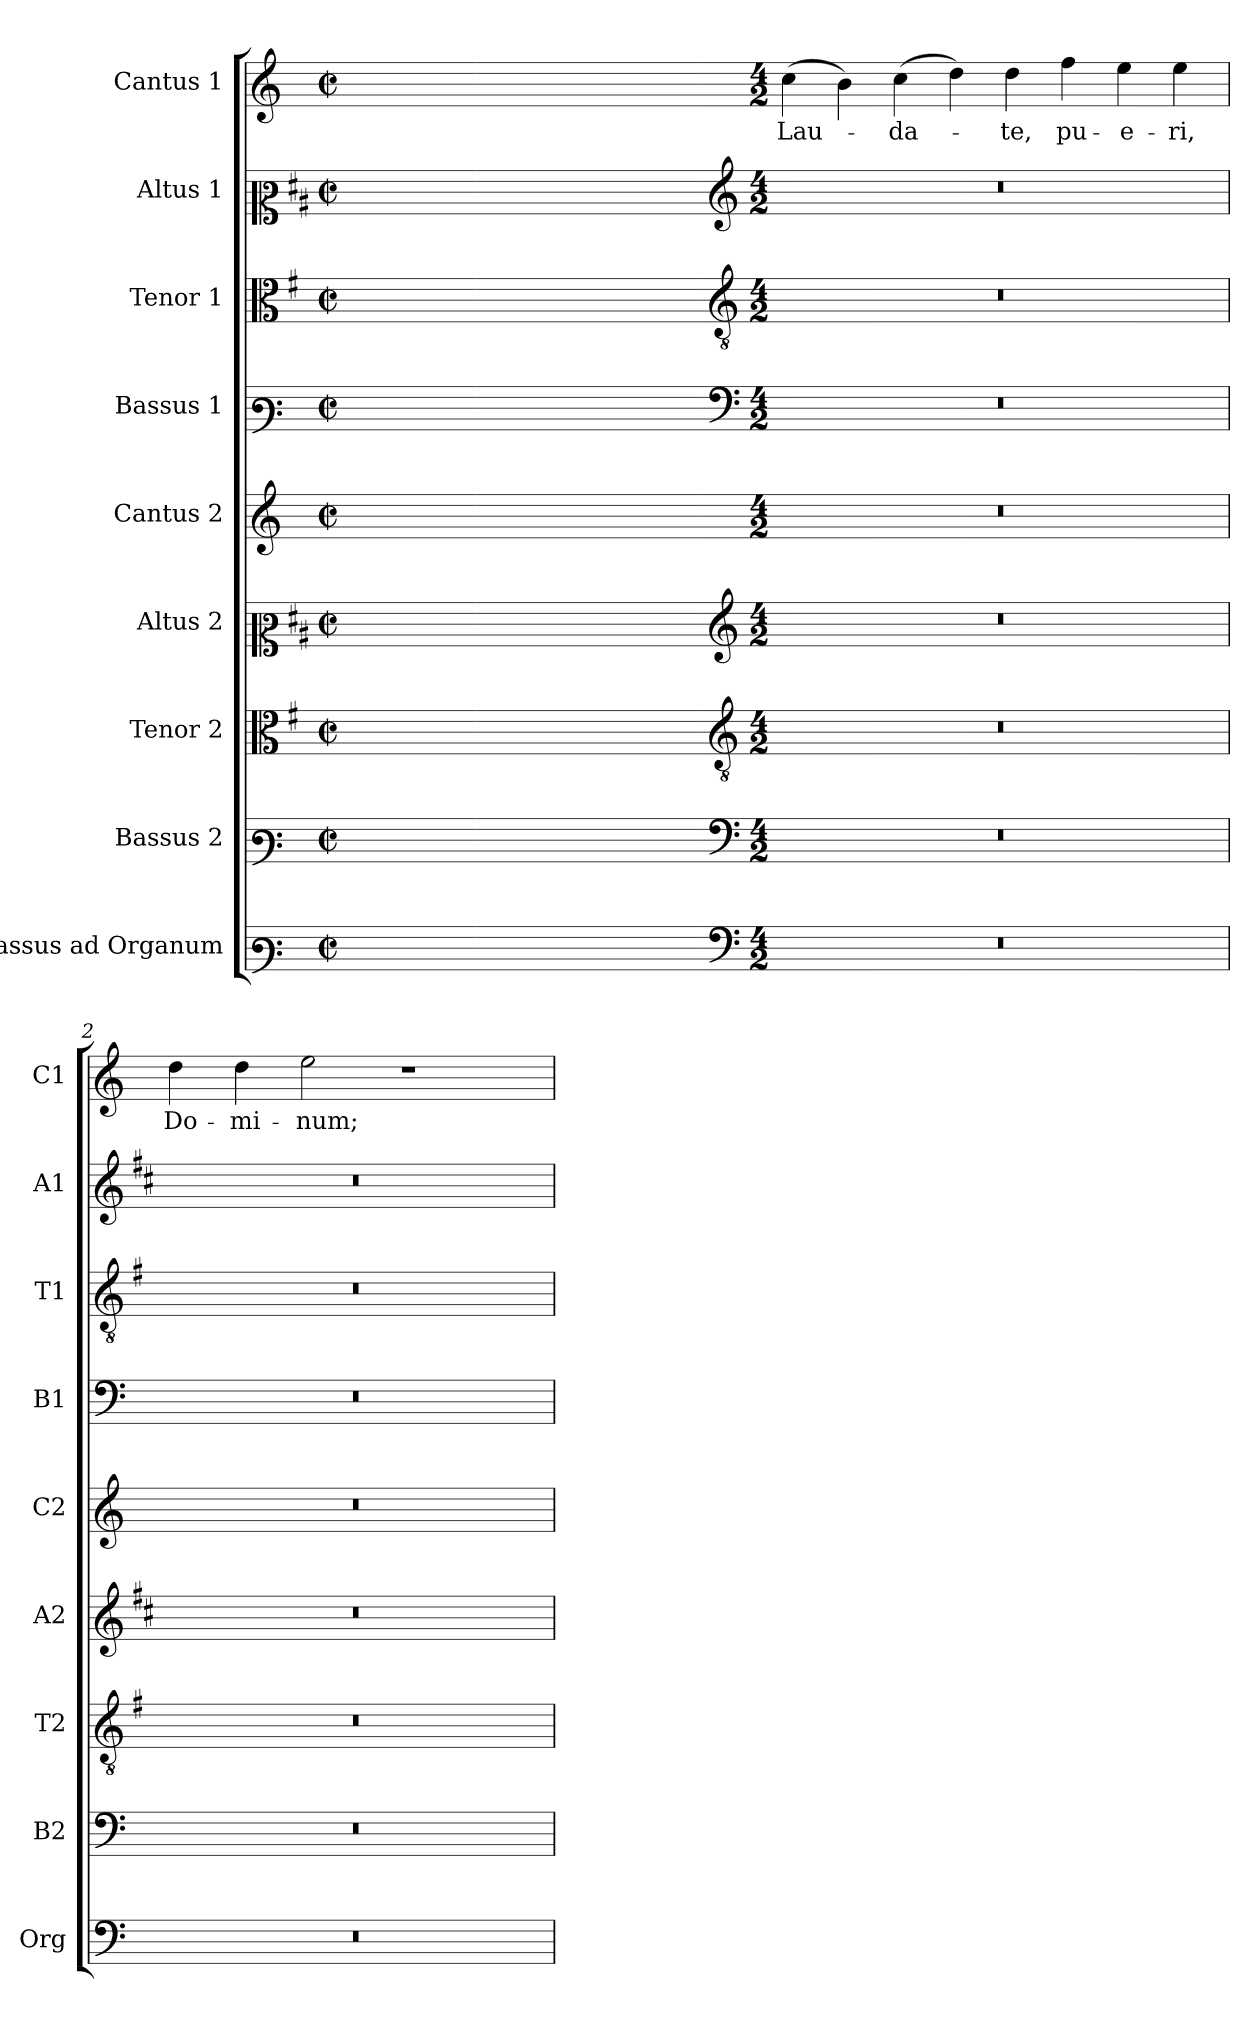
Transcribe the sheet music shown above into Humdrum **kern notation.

**kern	**kern	**kern	**kern	**kern	**kern	**kern	**kern	**kern	**text
*part9	*part8	*part7	*part6	*part5	*part4	*part3	*part2	*part1	*part1
*staff9	*staff8	*staff7	*staff6	*staff5	*staff4	*staff3	*staff2	*staff1	*staff1
*I"Bassus ad Organum	*I"Bassus 2	*I"Tenor 2	*I"Altus 2	*I"Cantus 2	*I"Bassus 1	*I"Tenor 1	*I"Altus 1	*I"Cantus 1	*
*I'Org	*I'B2	*I'T2	*I'A2	*I'C2	*I'B1	*I'T1	*I'A1	*I'C1	*
*clefF3	*clefF3	*clefC3	*clefC2	*clefG2	*clefF3	*clefC3	*clefC2	*clefG2	*
*	*	*ITrd4c7	*ITrd1c2	*	*	*ITrd4c7	*ITrd1c2	*	*
*k[]	*k[]	*k[]	*k[]	*k[]	*k[]	*k[]	*k[]	*k[]	*
*C:	*C:	*C:	*C:	*C:	*C:	*C:	*C:	*C:	*
*M2/2	*M2/2	*M2/2	*M2/2	*M2/2	*M2/2	*M2/2	*M2/2	*M2/2	*
*met(c|)	*met(c|)	*met(c|)	*met(c|)	*met(c|)	*met(c|)	*met(c|)	*met(c|)	*met(c|)	*
=	=	=	=	=	=	=	=	=	=
1ryy	1ryy	1ryy	1ryy	1ryy	1ryy	1ryy	1ryy	1ryy	.
=1X-	=1X-	=1X-	=1X-	=1X-	=1X-	=1X-	=1X-	=1X-	=1X-
4ryy	4ryy	4ryy	4ryy	4ryy	4ryy	4ryy	4ryy	4ryy	.
4ryy	4ryy	4ryy	4ryy	4ryy	4ryy	4ryy	4ryy	4ryy	.
4ryy	4ryy	4ryy	4ryy	4ryy	4ryy	4ryy	4ryy	4ryy	.
4ryy	4ryy	4ryy	4ryy	4ryy	4ryy	4ryy	4ryy	4ryy	.
=1-	=1-	=1-	=1-	=1-	=1-	=1-	=1-	=1-	=1-
*clefF4	*clefF4	*clefGv2	*clefG2	*	*clefF4	*clefGv2	*clefG2	*	*
*M4/2	*M4/2	*M4/2	*M4/2	*M4/2	*M4/2	*M4/2	*M4/2	*M4/2	*
!	!	!	!	!	!	!	!	!	!LO:LY:b
0r	0r	0r	0r	0r	0r	0r	0r	(>4cc\	Lau-
.	.	.	.	.	.	.	.	4b\)	.
!	!	!	!	!	!	!	!	!	!LO:LY:b
.	.	.	.	.	.	.	.	(>4cc\	-da-
.	.	.	.	.	.	.	.	4dd\)	.
!	!	!	!	!	!	!	!	!	!LO:LY:b
.	.	.	.	.	.	.	.	4dd\	-te,
!	!	!	!	!	!	!	!	!	!LO:LY:b
.	.	.	.	.	.	.	.	4ff\	pu-
!	!	!	!	!	!	!	!	!	!LO:LY:b
.	.	.	.	.	.	.	.	4ee\	-e-
!	!	!	!	!	!	!	!	!	!LO:LY:b
.	.	.	.	.	.	.	.	4ee\	-ri,
=2	=2	=2	=2	=2	=2	=2	=2	=2	=2
!	!	!	!	!	!	!	!	!	!LO:LY:b
0r	0r	0r	0r	0r	0r	0r	0r	4dd\	Do-
!	!	!	!	!	!	!	!	!	!LO:LY:b
.	.	.	.	.	.	.	.	4dd\	-mi-
!	!	!	!	!	!	!	!	!	!LO:LY:b
.	.	.	.	.	.	.	.	2ee\	-num;
.	.	.	.	.	.	.	.	1r	.
=	=	=	=	=	=	=	=	=	=
*-	*-	*-	*-	*-	*-	*-	*-	*-	*-
